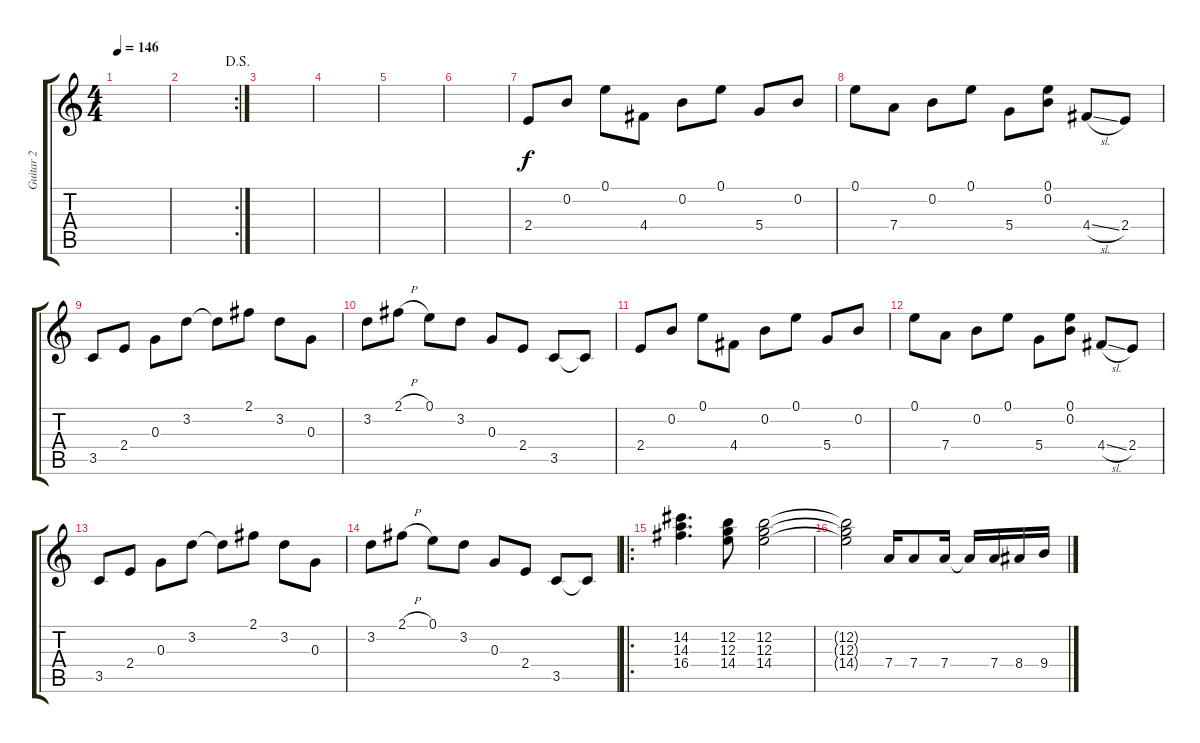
\track ("Guitar 2" "Guitar 2") {instrument overdrivenguitar}
\staff {score tabs}
\tuning (E4 B3 G3 D3 A2 E2) {hide}
\ts (4 4)
\tempo 146
\clef g2
\ks c
|
\rc 2
\jump dalsegno
|
|
|
|
|
2.4.8 0.2.8 0.1.8 4.4.8 0.2.8 0.1.8 5.4.8 0.2.8 |
0.1.8 7.4.8 0.2.8 0.1.8 5.4.8 (0.1 0.2).8 4.4{sl}.8 2.4.8 |
3.5.8 2.4.8 0.3.8 3.2.8 3.2{t}.8 2.1.8 3.2.8 0.3.8 |
3.2.8 2.1{h}.8 0.1.8 3.2.8 0.3.8 2.4.8 3.5.8 3.5{t}.8 |
2.4.8 0.2.8 0.1.8 4.4.8 0.2.8 0.1.8 5.4.8 0.2.8 |
0.1.8 7.4.8 0.2.8 0.1.8 5.4.8 (0.1 0.2).8 4.4{sl}.8 2.4.8 |
3.5.8 2.4.8 0.3.8 3.2.8 3.2{t}.8 2.1.8 3.2.8 0.3.8 |
3.2.8 2.1{h}.8 0.1.8 3.2.8 0.3.8 2.4.8 3.5.8 3.5{t}.8 |
\ro
(14.2 14.3 16.4).4{d} (12.2 12.3 14.4).8 (12.2 12.3 14.4).2 |
(12.2{t} 12.3{t} 14.4{t}).2 7.4.16 7.4.8 7.4.16 7.4{t}.16 7.4.16 8.4.16 9.4.16
